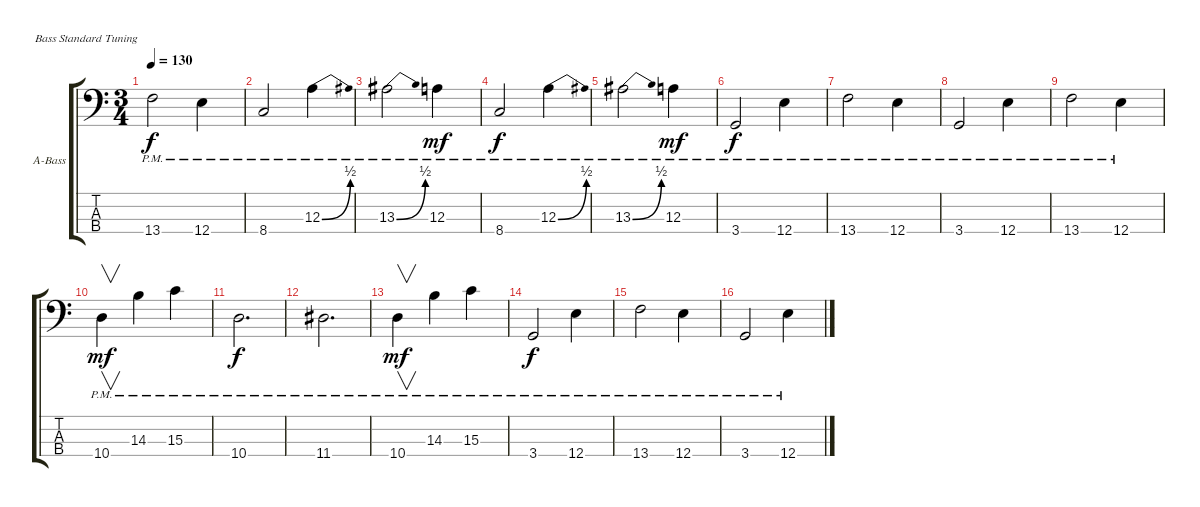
\bracketExtendMode groupsimilarinstruments
\firstSystemTrackNameOrientation horizontal
\otherSystemsTrackNameOrientation horizontal
\track ("Bass1" "A-Bass") {instrument acousticbass}
\staff {score tabs}
\tuning (G2 D2 A1 E1)
\ts (3 4)
\tempo 130
\clef f4
\ks c
13.4{pm}.2{dy f} 12.4{pm}.4 |
8.4{pm}.2 12.3{be (bend 0 0 44.4 2) pm}.4 |
13.3{be (bend 0 0 44.4 2) pm}.2 12.3{pm}.4{dy mf} |
8.4{pm}.2{dy f} 12.3{be (bend 0 0 44.4 2) pm}.4 |
13.3{be (bend 0 0 44.4 2) pm}.2 12.3{pm}.4{dy mf} |
3.4{pm}.2{dy f} 12.4{pm}.4 |
13.4{pm}.2 12.4{pm}.4 |
3.4{pm}.2 12.4{pm}.4 |
13.4{pm}.2 12.4{pm}.4 |
10.4{pm}.4{v dy mf} 14.3{pm}.4 15.3{pm}.4 |
10.4{pm}.2{d dy f} |
11.4{pm}.2{d} |
10.4{pm}.4{v dy mf} 14.3{pm}.4 15.3{pm}.4 |
3.4{pm}.2{dy f} 12.4{pm}.4 |
13.4{pm}.2 12.4{pm}.4 |
3.4{pm}.2 12.4{pm}.4
